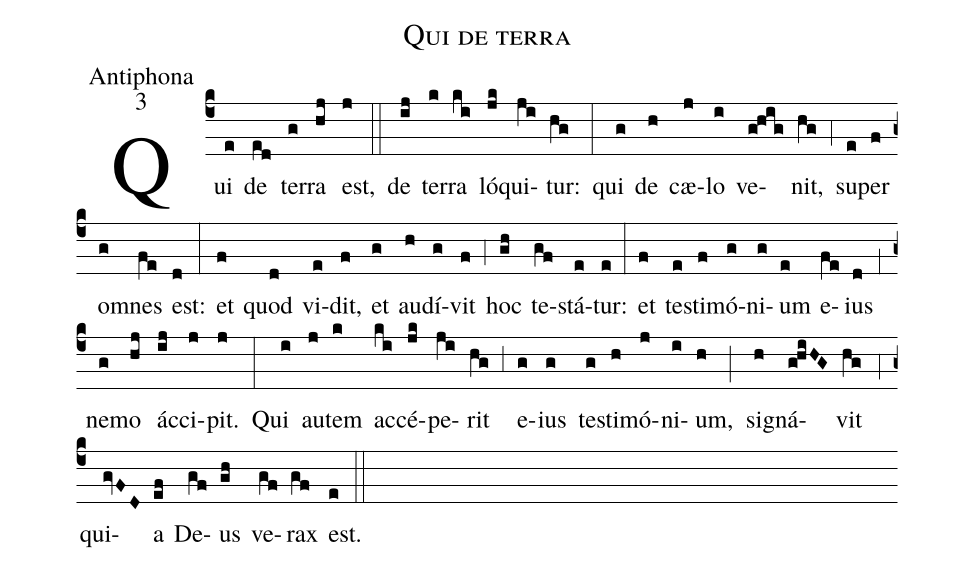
name:Qui de terra;
office-part:Antiphona;
mode:3;
%%
(c4) Qui(e) de(ed) ter(g)ra(hj) est,(j) (::)
de(ij) ter(k)ra(ki) ló(jk)qui(ji)tur:(hg) (:)
qui(g) de(h) cæ(j)lo(i) ve(g!hig)nit,(hg) (,4) su(e)per(f) om(g)nes(fe) est:(d) (:)
et(f) quod(d) vi(e)dit,(f) et(g) au(h)dí(g)vit(f) (,4) hoc(gh) te(gf)stá(e)tur:(e) (:)
et(f) te(e)sti(f)mó(g)ni(g)um(e) e(fe)ius(d) (,1) ne(g)mo(hj) ác(ij)ci(j)pit.(j) (:)
Qui(i) au(j)tem(k) ac(ki)cé(jk)pe(ji)rit(hg) (,3) e(g)ius(g) te(g)sti(h)mó(j)ni(i)um,(h) (;) si(h)gná(g!hiHG)vit(hg) (,4) qui(gvFD)a(ef) De(gf)us(gh) ve(gf)rax(gf) est.(e) (::)
